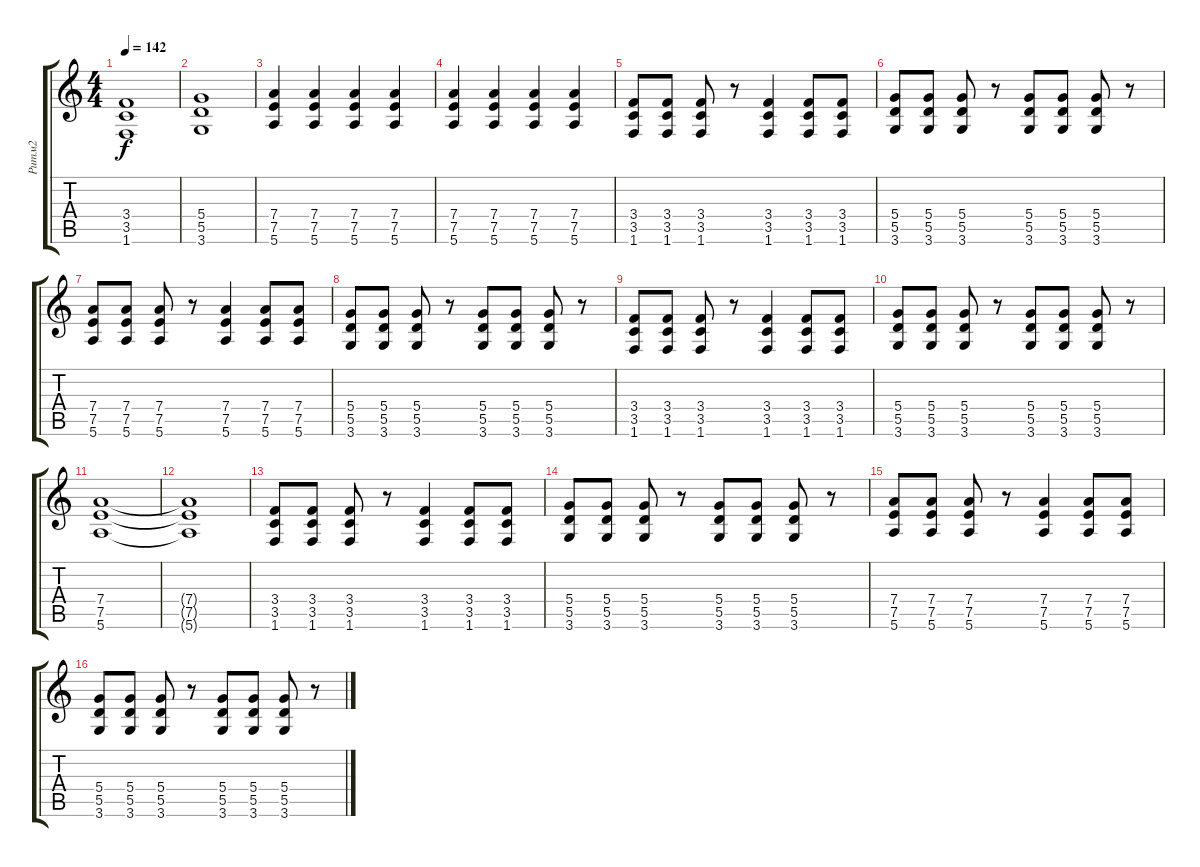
\track ("Ритм2" "Ритм2") {instrument distortionguitar}
\staff {score tabs}
\tuning (E4 B3 G3 D3 A2 E2) {hide}
\ts (4 4)
\tempo 142
\clef g2
\ks c
(3.4 3.5 1.6).1{dy f} |
(5.4 5.5 3.6).1 |
(7.4 7.5 5.6).4 (7.4 7.5 5.6).4 (7.4 7.5 5.6).4 (7.4 7.5 5.6).4 |
(7.4 7.5 5.6).4 (7.4 7.5 5.6).4 (7.4 7.5 5.6).4 (7.4 7.5 5.6).4 |
(3.4 3.5 1.6).8 (3.4 3.5 1.6).8 (3.4 3.5 1.6).8 r.8 (3.4 3.5 1.6).4 (3.4 3.5 1.6).8 (3.4 3.5 1.6).8 |
(5.4 5.5 3.6).8 (5.4 5.5 3.6).8 (5.4 5.5 3.6).8 r.8 (5.4 5.5 3.6).8 (5.4 5.5 3.6).8 (5.4 5.5 3.6).8 r.8 |
(7.4 7.5 5.6).8 (7.4 7.5 5.6).8 (7.4 7.5 5.6).8 r.8 (7.4 7.5 5.6).4 (7.4 7.5 5.6).8 (7.4 7.5 5.6).8 |
(5.4 5.5 3.6).8 (5.4 5.5 3.6).8 (5.4 5.5 3.6).8 r.8 (5.4 5.5 3.6).8 (5.4 5.5 3.6).8 (5.4 5.5 3.6).8 r.8 |
(3.4 3.5 1.6).8 (3.4 3.5 1.6).8 (3.4 3.5 1.6).8 r.8 (3.4 3.5 1.6).4 (3.4 3.5 1.6).8 (3.4 3.5 1.6).8 |
(5.4 5.5 3.6).8 (5.4 5.5 3.6).8 (5.4 5.5 3.6).8 r.8 (5.4 5.5 3.6).8 (5.4 5.5 3.6).8 (5.4 5.5 3.6).8 r.8 |
(7.4 7.5 5.6).1 |
(7.4{t} 7.5{t} 5.6{t}).1 |
(3.4 3.5 1.6).8 (3.4 3.5 1.6).8 (3.4 3.5 1.6).8 r.8 (3.4 3.5 1.6).4 (3.4 3.5 1.6).8 (3.4 3.5 1.6).8 |
(5.4 5.5 3.6).8 (5.4 5.5 3.6).8 (5.4 5.5 3.6).8 r.8 (5.4 5.5 3.6).8 (5.4 5.5 3.6).8 (5.4 5.5 3.6).8 r.8 |
(7.4 7.5 5.6).8 (7.4 7.5 5.6).8 (7.4 7.5 5.6).8 r.8 (7.4 7.5 5.6).4 (7.4 7.5 5.6).8 (7.4 7.5 5.6).8 |
(5.4 5.5 3.6).8 (5.4 5.5 3.6).8 (5.4 5.5 3.6).8 r.8 (5.4 5.5 3.6).8 (5.4 5.5 3.6).8 (5.4 5.5 3.6).8 r.8
